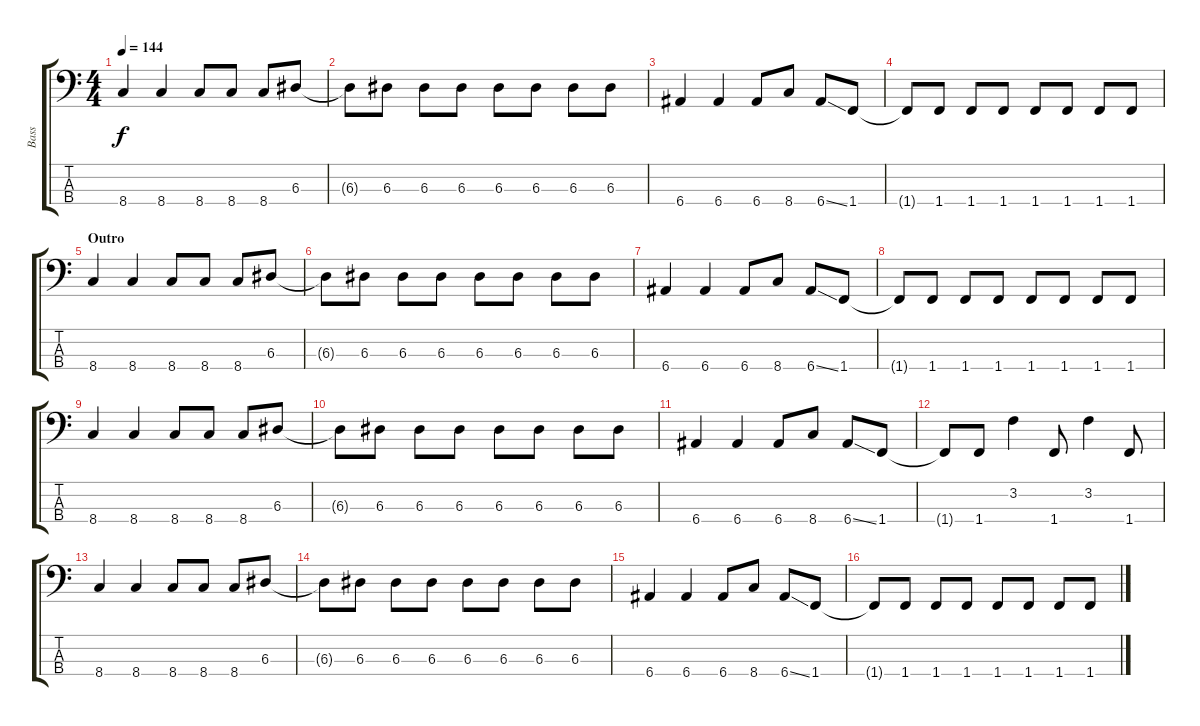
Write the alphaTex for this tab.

\track ("Bass" "Bass") {instrument electricbassfinger}
\staff {score tabs}
\tuning (G2 D2 A1 E1) {hide}
\ts (4 4)
\tempo 144
\clef f4
\ks c
8.4.4{dy f} 8.4.4 8.4.8 8.4.8 8.4.8 6.3.8 |
6.3{t}.8 6.3.8 6.3.8 6.3.8 6.3.8 6.3.8 6.3.8 6.3.8 |
6.4.4 6.4.4 6.4.8 8.4.8 6.4{ss}.8 1.4.8 |
1.4{t}.8 1.4.8 1.4.8 1.4.8 1.4.8 1.4.8 1.4.8 1.4.8 |
\section ("" "Outro")
8.4.4 8.4.4 8.4.8 8.4.8 8.4.8 6.3.8 |
6.3{t}.8 6.3.8 6.3.8 6.3.8 6.3.8 6.3.8 6.3.8 6.3.8 |
6.4.4 6.4.4 6.4.8 8.4.8 6.4{ss}.8 1.4.8 |
1.4{t}.8 1.4.8 1.4.8 1.4.8 1.4.8 1.4.8 1.4.8 1.4.8 |
8.4.4 8.4.4 8.4.8 8.4.8 8.4.8 6.3.8 |
6.3{t}.8 6.3.8 6.3.8 6.3.8 6.3.8 6.3.8 6.3.8 6.3.8 |
6.4.4 6.4.4 6.4.8 8.4.8 6.4{ss}.8 1.4.8 |
1.4{t}.8 1.4.8 3.2.4 1.4.8 3.2.4 1.4.8 |
8.4.4 8.4.4 8.4.8 8.4.8 8.4.8 6.3.8 |
6.3{t}.8 6.3.8 6.3.8 6.3.8 6.3.8 6.3.8 6.3.8 6.3.8 |
6.4.4 6.4.4 6.4.8 8.4.8 6.4{ss}.8 1.4.8 |
1.4{t}.8 1.4.8 1.4.8 1.4.8 1.4.8 1.4.8 1.4.8 1.4.8
